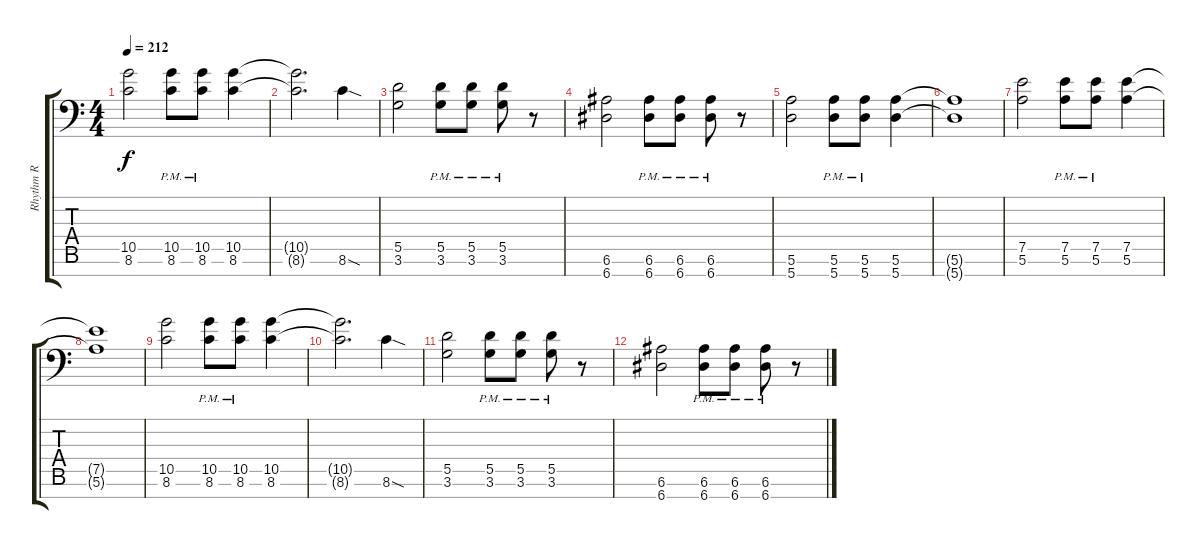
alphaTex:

\track ("Rhythm R" "Rhythm R") {instrument overdrivenguitar}
\staff {score tabs}
\tuning (E4 B3 G3 D3 A2 E2 A1) {hide}
\ts (4 4)
\tempo 212
\clef f4
\ks c
(10.5 8.6).2{dy f} (10.5{pm} 8.6{pm}).8 (10.5{pm} 8.6{pm}).8 (10.5 8.6).4 |
(10.5{t} 8.6{t}).2{d} 8.6{sod}.4 |
(5.5 3.6).2 (5.5{pm} 3.6{pm}).8 (5.5{pm} 3.6{pm}).8 (5.5{pm} 3.6{pm}).8 r.8 |
(6.6 6.7).2 (6.6{pm} 6.7{pm}).8 (6.6{pm} 6.7{pm}).8 (6.6{pm} 6.7{pm}).8 r.8 |
(5.6 5.7).2 (5.6{pm} 5.7{pm}).8 (5.6{pm} 5.7{pm}).8 (5.6 5.7).4 |
(5.6{t} 5.7{t}).1 |
(7.5 5.6).2 (7.5{pm} 5.6{pm}).8 (7.5{pm} 5.6{pm}).8 (7.5 5.6).4 |
(7.5{t} 5.6{t}).1 |
(10.5 8.6).2 (10.5{pm} 8.6{pm}).8 (10.5{pm} 8.6{pm}).8 (10.5 8.6).4 |
(10.5{t} 8.6{t}).2{d} 8.6{sod}.4 |
(5.5 3.6).2 (5.5{pm} 3.6{pm}).8 (5.5{pm} 3.6{pm}).8 (5.5{pm} 3.6{pm}).8 r.8 |
(6.6 6.7).2 (6.6{pm} 6.7{pm}).8 (6.6{pm} 6.7{pm}).8 (6.6{pm} 6.7{pm}).8 r.8
